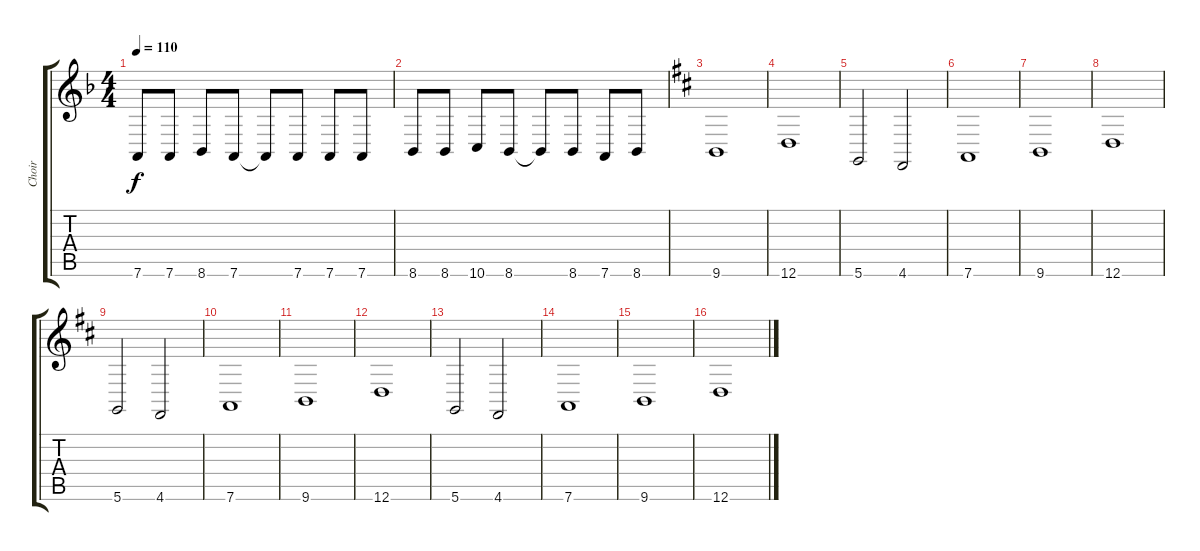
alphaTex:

\track ("Choir" "Choir") {instrument choiraahs}
\staff {score tabs}
\tuning (E4 B3 G3 D3 A2 D2) {hide}
\ts (4 4)
\tempo 110
\clef g2
\ks dminor
7.6.8{dy f} 7.6.8 8.6.8 7.6.8 7.6{t}.8 7.6.8 7.6.8 7.6.8 |
8.6.8 8.6.8 10.6.8 8.6.8 8.6{t}.8 8.6.8 7.6.8 8.6.8 |
\ks bminor
9.6.1 |
12.6.1 |
5.6.2 4.6.2 |
7.6.1 |
9.6.1 |
12.6.1 |
5.6.2 4.6.2 |
7.6.1 |
9.6.1 |
12.6.1 |
5.6.2 4.6.2 |
7.6.1 |
9.6.1 |
12.6.1
